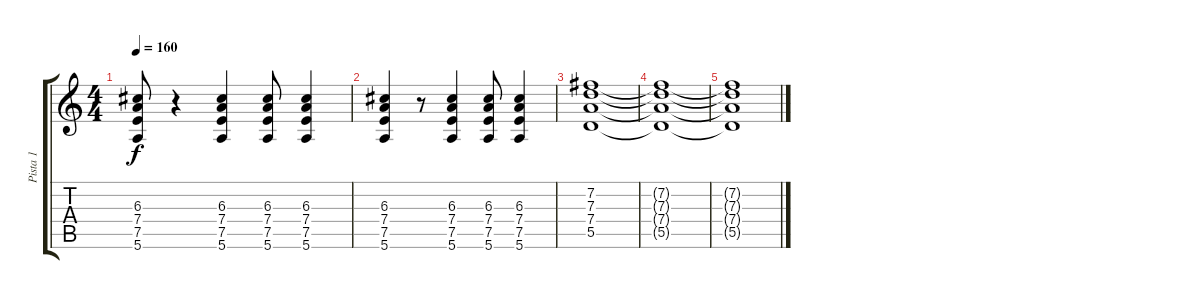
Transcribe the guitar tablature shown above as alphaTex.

\track ("Pista 1" "Pista 1") {instrument overdrivenguitar}
\staff {score tabs}
\tuning (E4 B3 G3 D3 A2 E2) {hide}
\ts (4 4)
\tempo 160
\clef g2
\ks c
(6.3 7.4 7.5 5.6).8{dy f} r.4 (6.3 7.4 7.5 5.6).4 (6.3 7.4 7.5 5.6).8 (6.3 7.4 7.5 5.6).4 |
(6.3 7.4 7.5 5.6).4 r.8 (6.3 7.4 7.5 5.6).4 (6.3 7.4 7.5 5.6).8 (6.3 7.4 7.5 5.6).4 |
(7.2 7.3 7.4 5.5).1 |
(7.2{t} 7.3{t} 7.4{t} 5.5{t}).1 |
(7.2{t} 7.3{t} 7.4{t} 5.5{t}).1
